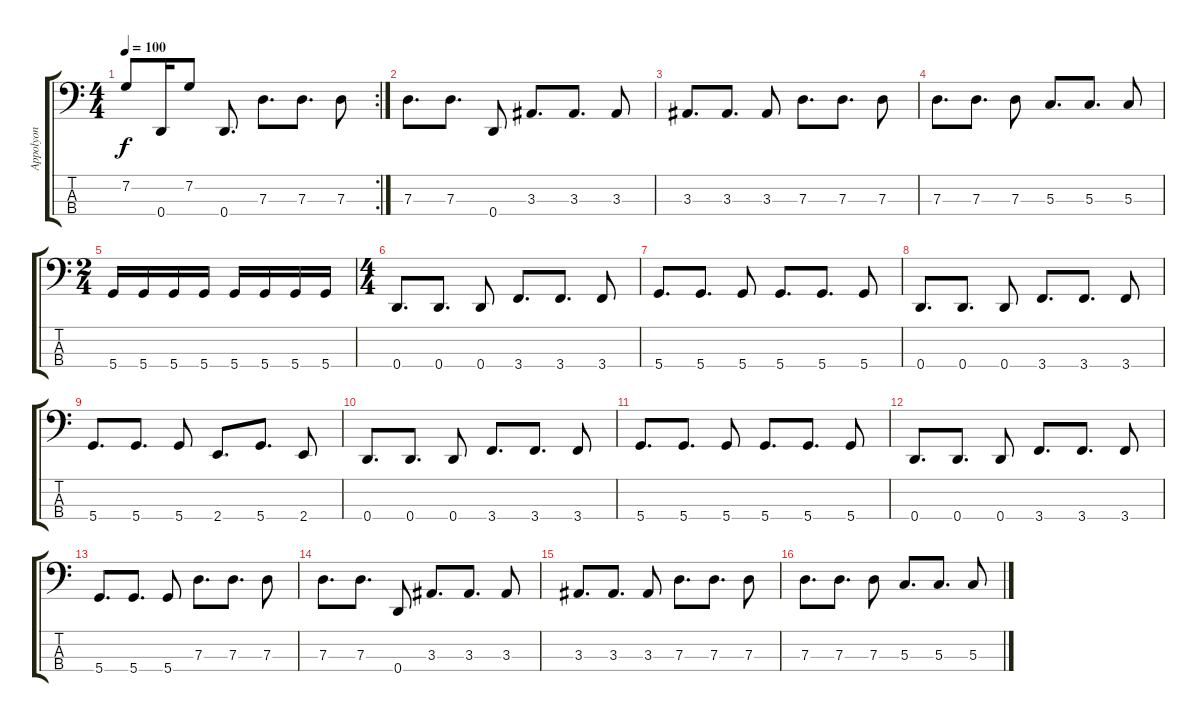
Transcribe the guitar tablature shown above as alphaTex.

\track ("Appolyon" "Appolyon") {instrument electricbassfinger}
\staff {score tabs}
\tuning (F2 C2 G1 D1) {hide}
\rc 2
\ts (4 4)
\tempo 100
\clef f4
\ks c
7.2.8{dy f} 0.4.16 7.2.8 0.4.8{d} 7.3.8{d} 7.3.8{d} 7.3.8 |
7.3.8{d} 7.3.8{d} 0.4.8 3.3.8{d} 3.3.8{d} 3.3.8 |
3.3.8{d} 3.3.8{d} 3.3.8 7.3.8{d} 7.3.8{d} 7.3.8 |
7.3.8{d} 7.3.8{d} 7.3.8 5.3.8{d} 5.3.8{d} 5.3.8 |
\ts (2 4)
5.4.16 5.4.16 5.4.16 5.4.16 5.4.16 5.4.16 5.4.16 5.4.16 |
\ts (4 4)
0.4.8{d} 0.4.8{d} 0.4.8 3.4.8{d} 3.4.8{d} 3.4.8 |
5.4.8{d} 5.4.8{d} 5.4.8 5.4.8{d} 5.4.8{d} 5.4.8 |
0.4.8{d} 0.4.8{d} 0.4.8 3.4.8{d} 3.4.8{d} 3.4.8 |
5.4.8{d} 5.4.8{d} 5.4.8 2.4.8{d} 5.4.8{d} 2.4.8 |
0.4.8{d} 0.4.8{d} 0.4.8 3.4.8{d} 3.4.8{d} 3.4.8 |
5.4.8{d} 5.4.8{d} 5.4.8 5.4.8{d} 5.4.8{d} 5.4.8 |
0.4.8{d} 0.4.8{d} 0.4.8 3.4.8{d} 3.4.8{d} 3.4.8 |
5.4.8{d} 5.4.8{d} 5.4.8 7.3.8{d} 7.3.8{d} 7.3.8 |
7.3.8{d} 7.3.8{d} 0.4.8 3.3.8{d} 3.3.8{d} 3.3.8 |
3.3.8{d} 3.3.8{d} 3.3.8 7.3.8{d} 7.3.8{d} 7.3.8 |
7.3.8{d} 7.3.8{d} 7.3.8 5.3.8{d} 5.3.8{d} 5.3.8
